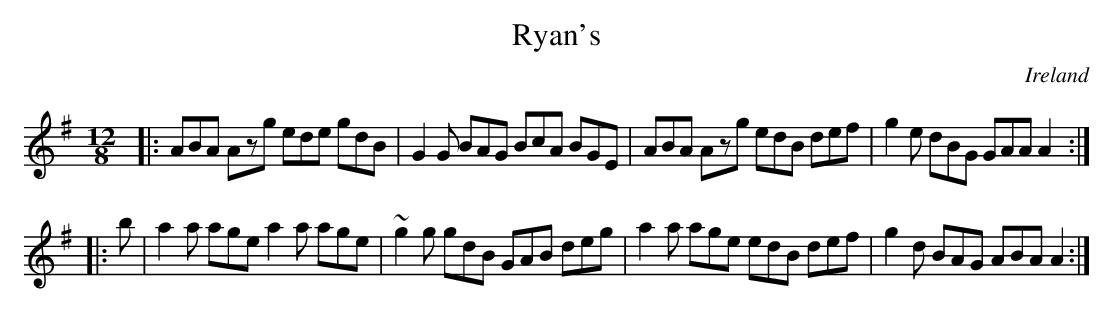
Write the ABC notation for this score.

X:1
T:Ryan's
M:12/8
O:Ireland
K:ADor
|: ABA Azg ede gdB| G2G BAG BcA BGE | ABA Azg edB def|  g2e dBG GAA A2:|
|: b| a2a age a2a age| ~g2g gdB GAB deg| a2a age edB def| g2d BAG ABA A2:|
